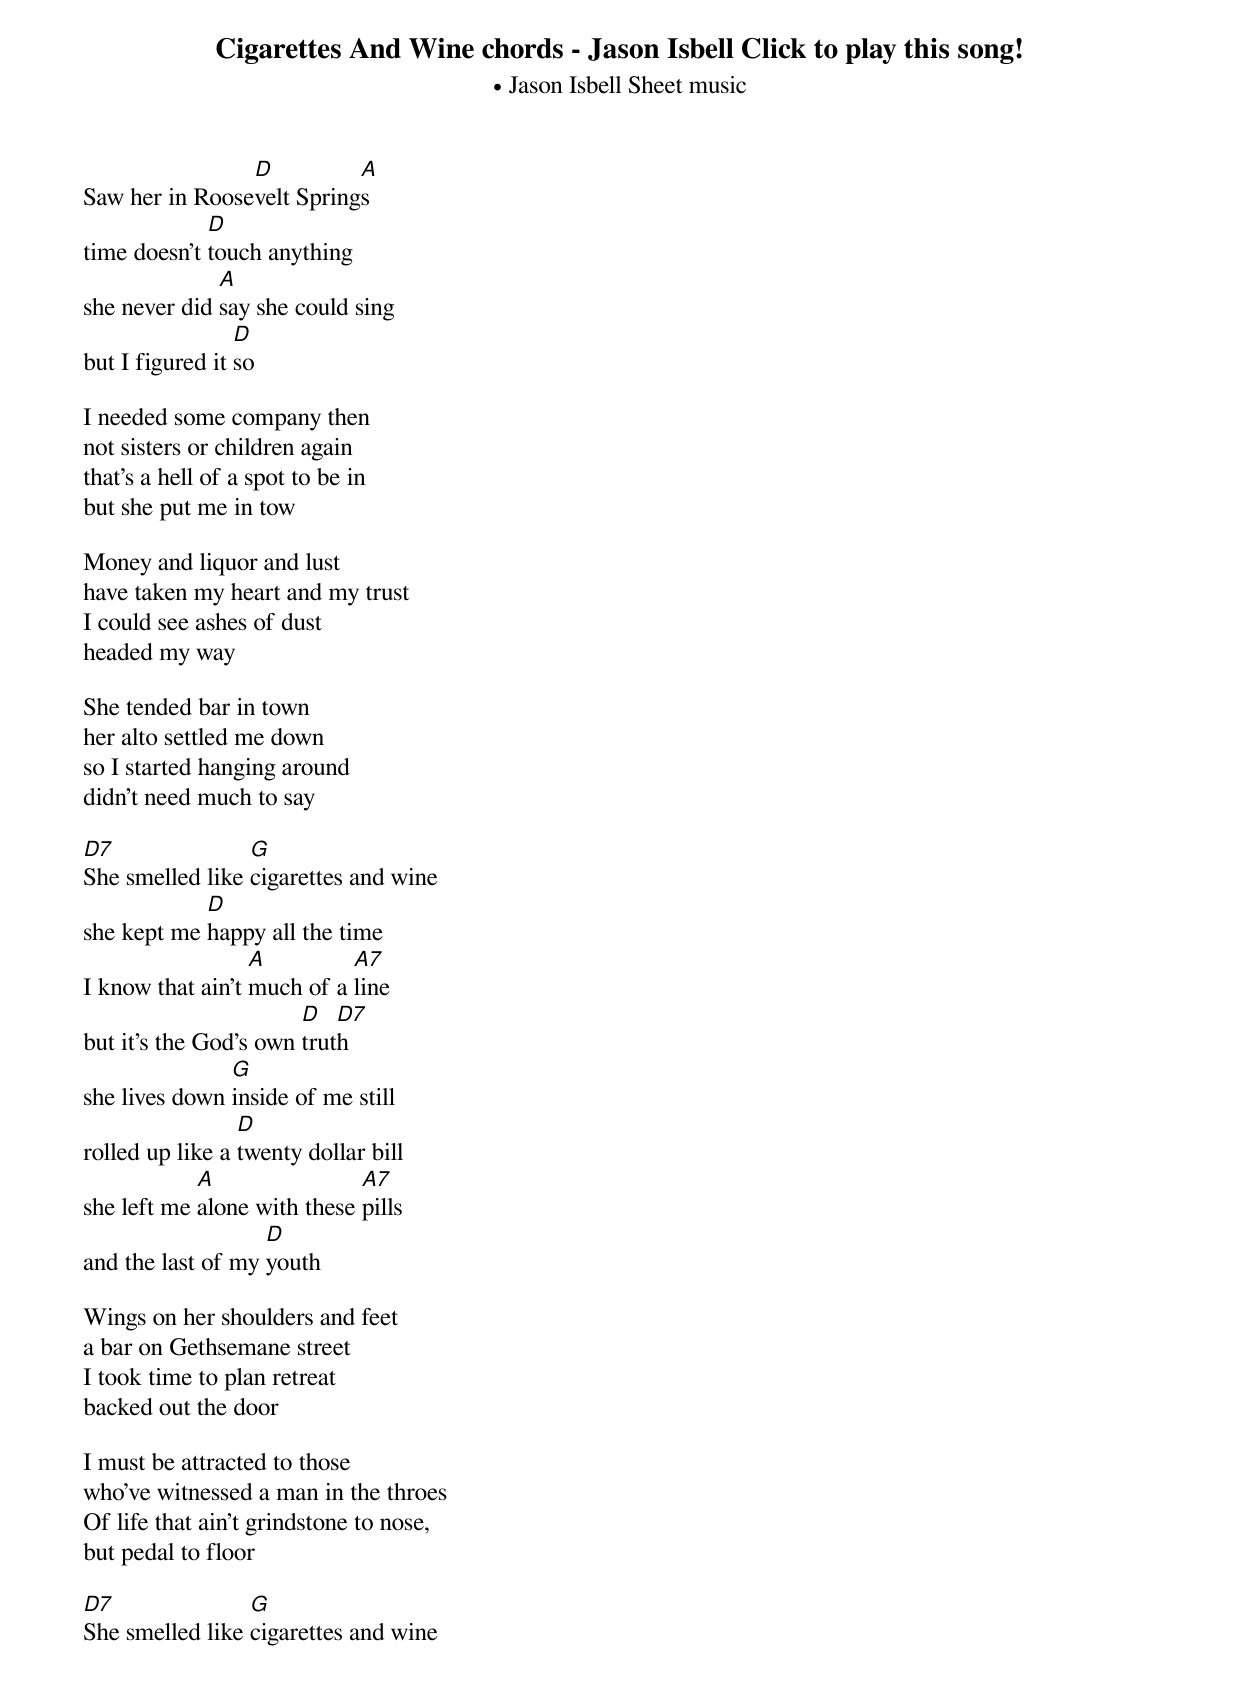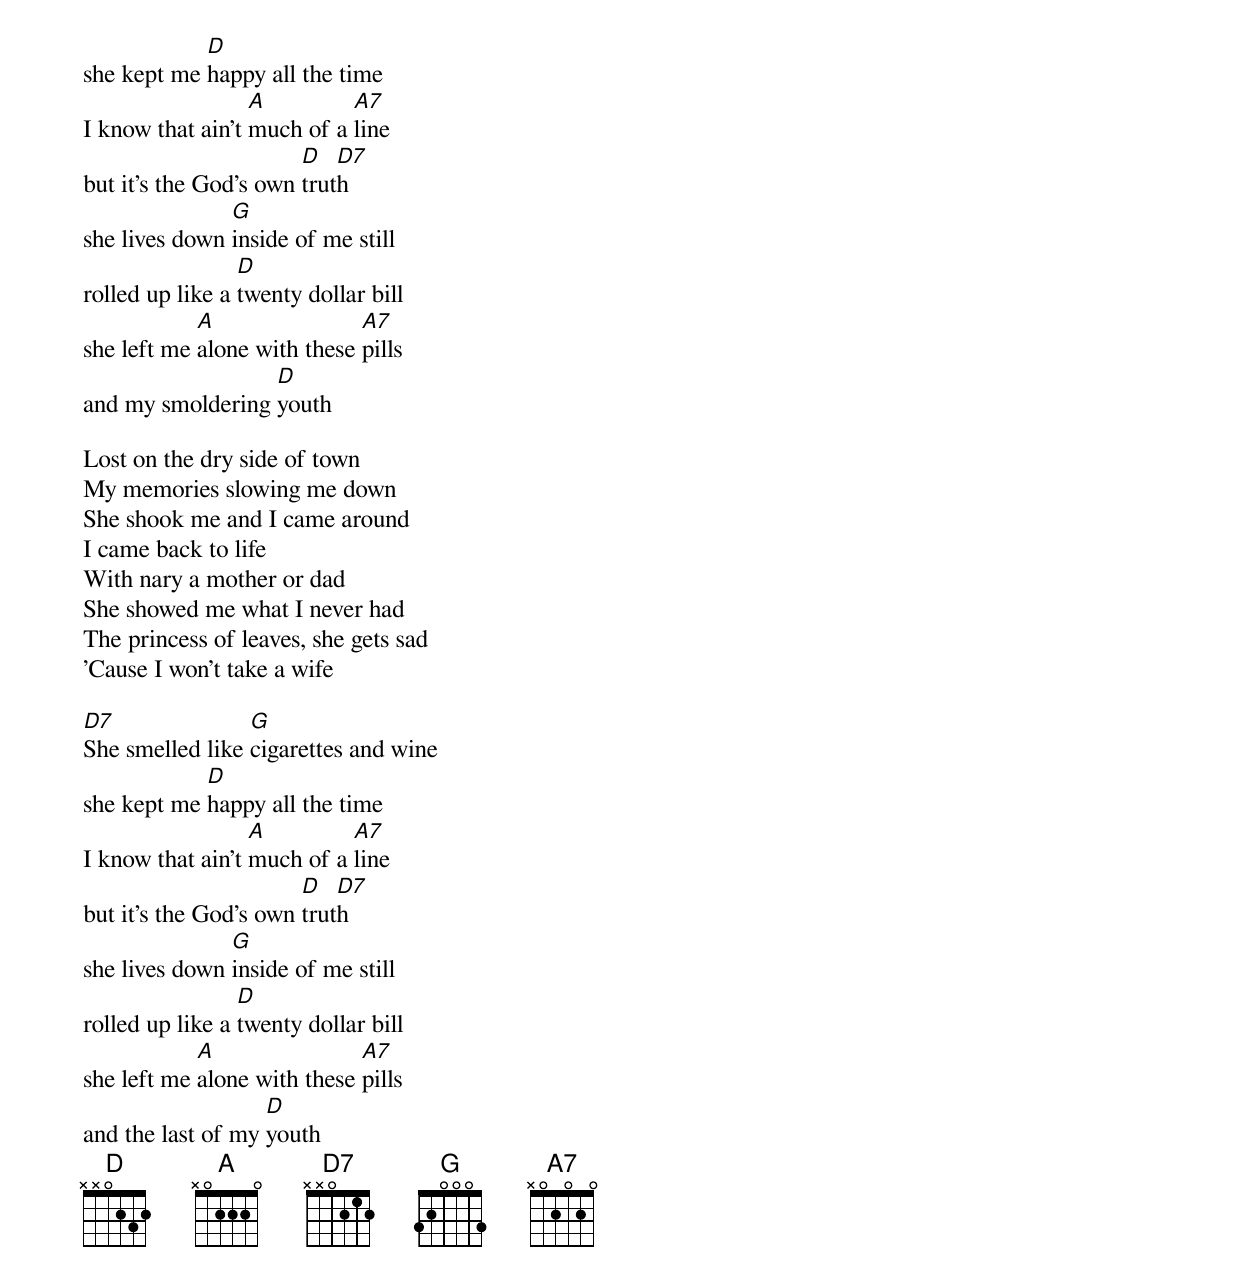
 Cigarettes And Wine chords - Jason Isbell Click to play this song!
• Jason Isbell Sheet music



                D          A
Saw her in Roosevelt Springs
             D
time doesn't touch anything
              A
she never did say she could sing
                 D
but I figured it so

I needed some company then
not sisters or children again
that's a hell of a spot to be in
but she put me in tow

Money and liquor and lust
have taken my heart and my trust
I could see ashes of dust
headed my way

She tended bar in town
her alto settled me down
so I started hanging around
didn't need much to say

D7               G
She smelled like cigarettes and wine
            D
she kept me happy all the time
                  A         A7
I know that ain't much of a line
                       D   D7
but it's the God's own truth
               G
she lives down inside of me still
                 D
rolled up like a twenty dollar bill
            A                A7
she left me alone with these pills
                   D
and the last of my youth

Wings on her shoulders and feet
a bar on Gethsemane street
I took time to plan retreat
backed out the door

I must be attracted to those
who've witnessed a man in the throes
Of life that ain't grindstone to nose,
but pedal to floor

D7               G
She smelled like cigarettes and wine
            D
she kept me happy all the time
                  A         A7
I know that ain't much of a line
                       D   D7
but it's the God's own truth
               G
she lives down inside of me still
                 D
rolled up like a twenty dollar bill
            A                A7
she left me alone with these pills
                  D
and my smoldering youth

Lost on the dry side of town
My memories slowing me down
She shook me and I came around
I came back to life
With nary a mother or dad
She showed me what I never had
The princess of leaves, she gets sad
'Cause I won't take a wife

D7               G
She smelled like cigarettes and wine
            D
she kept me happy all the time
                  A         A7
I know that ain't much of a line
                       D   D7
but it's the God's own truth
               G
she lives down inside of me still
                 D
rolled up like a twenty dollar bill
            A                A7
she left me alone with these pills
                   D
and the last of my youth
